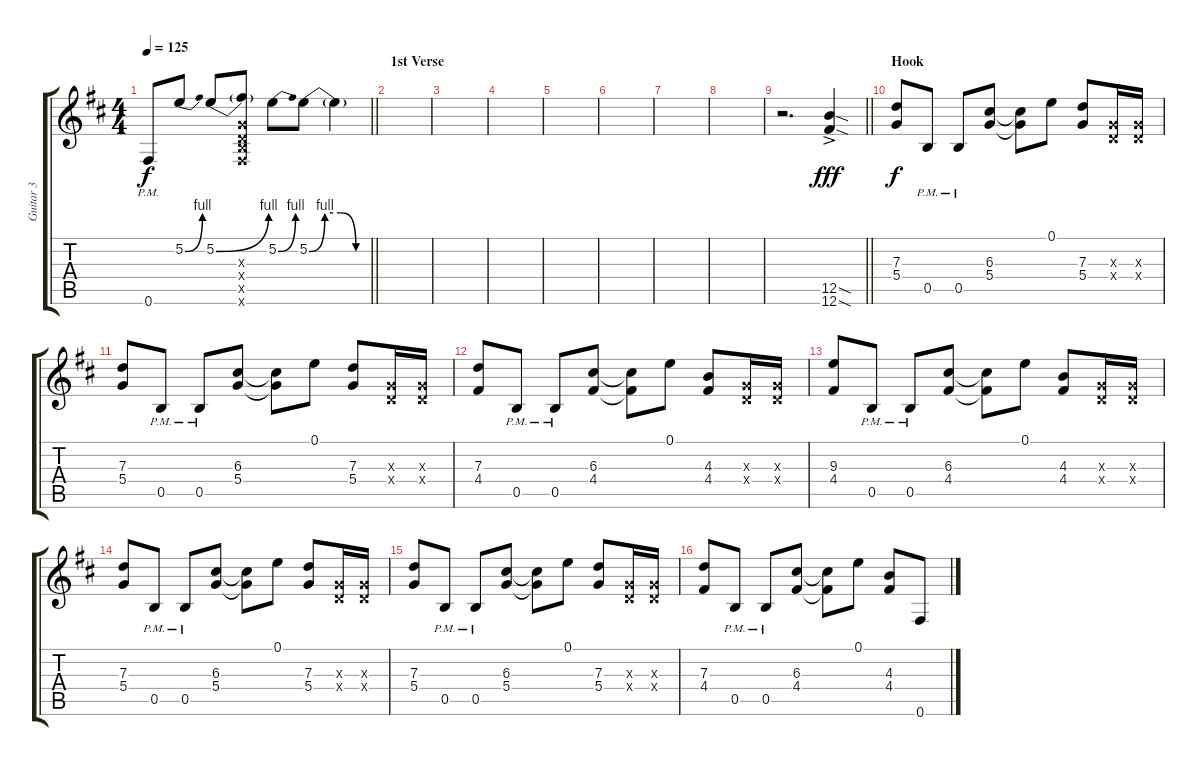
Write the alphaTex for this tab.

\track ("Guitar 3" "Guitar 3") {instrument overdrivenguitar}
\staff {score tabs}
\tuning (E4 B3 G3 D3 B2 Gb2) {hide}
\ts (4 4)
\tempo 125
\clef g2
\barLineRight lightlight
\ks bminor
0.6{pm}.8{dy f} 5.2{be (bend 0 0 60 4)}.8 5.2{be (bend 0 0 60 4)}.8 (5.2{t} 0.3{x} 0.4{x} 0.5{x} 0.6{x}).8 5.2{be (bend 0 0 60 4)}.8 5.2{be (custom 0 0 15 4 30 4 45 0 60 0)}.8 5.2{t}.4 |
\section ("" "1st Verse")
|
|
|
|
|
|
|
\barLineRight lightlight
r.2{d} (12.5{sod ac} 12.6{sod ac}).4{dy fff} |
\section ("" "Hook")
(7.3 5.4).8{dy f} 0.5{pm}.8 0.5{pm}.8 (6.3 5.4).8 (6.3{t} 5.4{t}).8 0.1.8 (7.3 5.4).8 (0.3{x} 0.4{x}).16 (0.3{x} 0.4{x}).16 |
(7.3 5.4).8 0.5{pm}.8 0.5{pm}.8 (6.3 5.4).8 (6.3{t} 5.4{t}).8 0.1.8 (7.3 5.4).8 (0.3{x} 0.4{x}).16 (0.3{x} 0.4{x}).16 |
(7.3 4.4).8 0.5{pm}.8 0.5{pm}.8 (6.3 4.4).8 (6.3{t} 4.4{t}).8 0.1.8 (4.3 4.4).8 (0.3{x} 0.4{x}).16 (0.3{x} 0.4{x}).16 |
(9.3 4.4).8 0.5{pm}.8 0.5{pm}.8 (6.3 4.4).8 (6.3{t} 4.4{t}).8 0.1.8 (4.3 4.4).8 (0.3{x} 0.4{x}).16 (0.3{x} 0.4{x}).16 |
(7.3 5.4).8 0.5{pm}.8 0.5{pm}.8 (6.3 5.4).8 (6.3{t} 5.4{t}).8 0.1.8 (7.3 5.4).8 (0.3{x} 0.4{x}).16 (0.3{x} 0.4{x}).16 |
(7.3 5.4).8 0.5{pm}.8 0.5{pm}.8 (6.3 5.4).8 (6.3{t} 5.4{t}).8 0.1.8 (7.3 5.4).8 (0.3{x} 0.4{x}).16 (0.3{x} 0.4{x}).16 |
(7.3 4.4).8 0.5{pm}.8 0.5{pm}.8 (6.3 4.4).8 (6.3{t} 4.4{t}).8 0.1.8 (4.3 4.4).8 0.6.8
